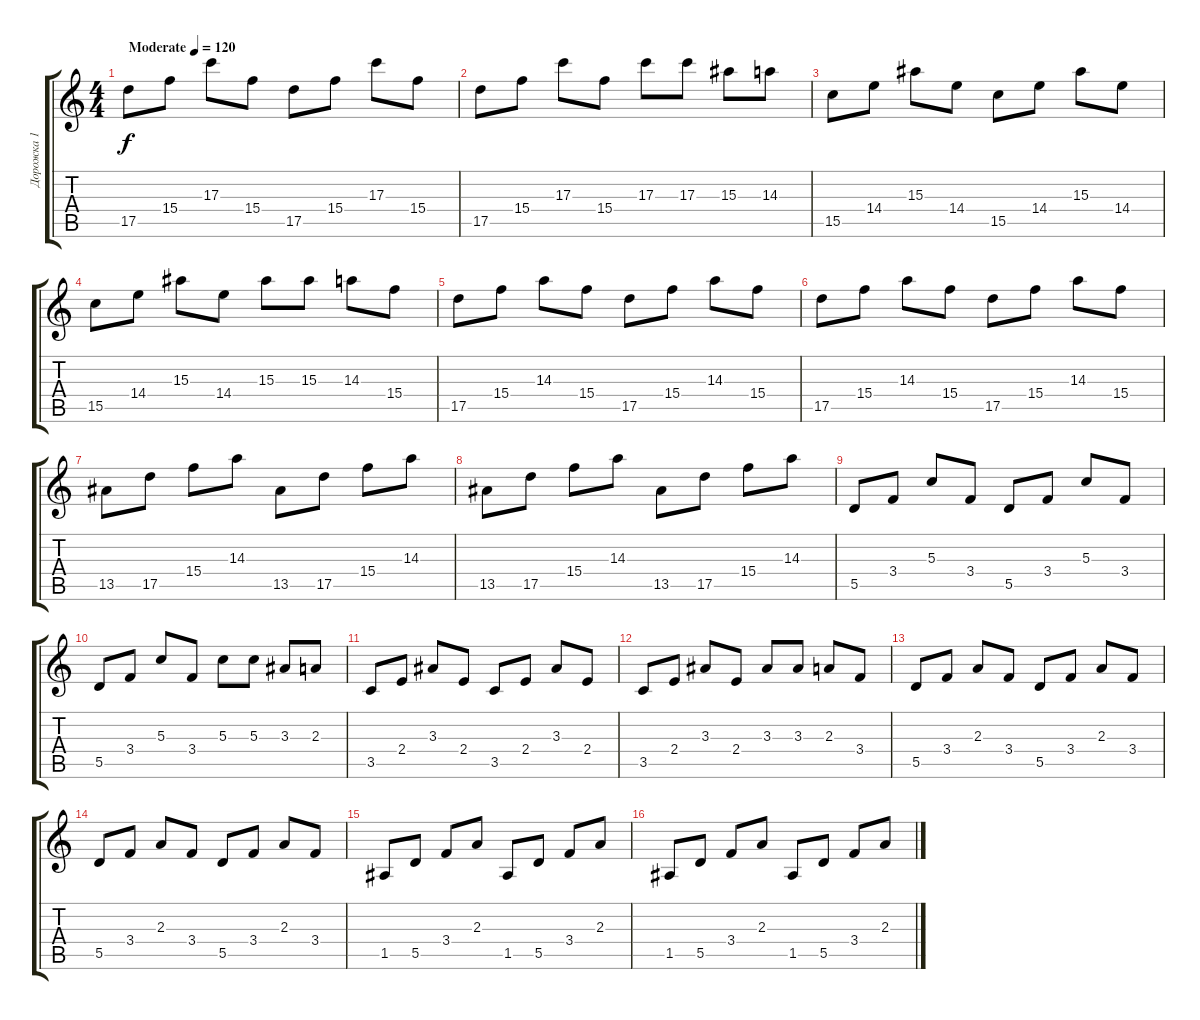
\track ("Дорожка 1" "Дорожка 1") {instrument acousticguitarsteel}
\staff {score tabs}
\tuning (E4 B3 G3 D3 A2 E2) {hide}
\ts (4 4)
\tempo (120 "Moderate")
\clef g2
\ks c
17.5.8{dy f instrument acousticguitarsteel} 15.4.8 17.3.8 15.4.8 17.5.8 15.4.8 17.3.8 15.4.8 |
17.5.8 15.4.8 17.3.8 15.4.8 17.3.8 17.3.8 15.3.8 14.3.8 |
15.5.8 14.4.8 15.3.8 14.4.8 15.5.8 14.4.8 15.3.8 14.4.8 |
15.5.8 14.4.8 15.3.8 14.4.8 15.3.8 15.3.8 14.3.8 15.4.8 |
17.5.8 15.4.8 14.3.8 15.4.8 17.5.8 15.4.8 14.3.8 15.4.8 |
17.5.8 15.4.8 14.3.8 15.4.8 17.5.8 15.4.8 14.3.8 15.4.8 |
13.5.8 17.5.8 15.4.8 14.3.8 13.5.8 17.5.8 15.4.8 14.3.8 |
13.5.8 17.5.8 15.4.8 14.3.8 13.5.8 17.5.8 15.4.8 14.3.8 |
5.5.8 3.4.8 5.3.8 3.4.8 5.5.8 3.4.8 5.3.8 3.4.8 |
5.5.8 3.4.8 5.3.8 3.4.8 5.3.8 5.3.8 3.3.8 2.3.8 |
3.5.8 2.4.8 3.3.8 2.4.8 3.5.8 2.4.8 3.3.8 2.4.8 |
3.5.8 2.4.8 3.3.8 2.4.8 3.3.8 3.3.8 2.3.8 3.4.8 |
5.5.8 3.4.8 2.3.8 3.4.8 5.5.8 3.4.8 2.3.8 3.4.8 |
5.5.8 3.4.8 2.3.8 3.4.8 5.5.8 3.4.8 2.3.8 3.4.8 |
1.5.8 5.5.8 3.4.8 2.3.8 1.5.8 5.5.8 3.4.8 2.3.8 |
1.5.8 5.5.8 3.4.8 2.3.8 1.5.8 5.5.8 3.4.8 2.3.8
